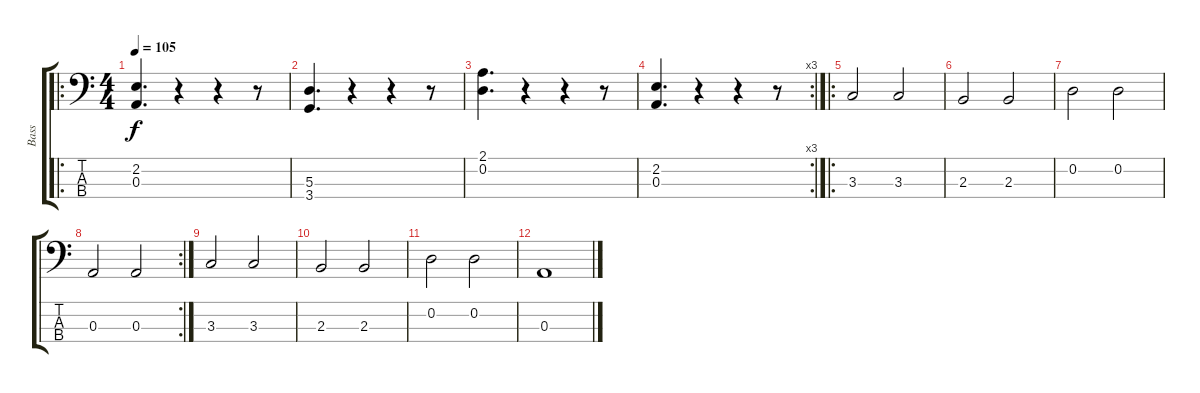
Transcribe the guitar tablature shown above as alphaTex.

\track ("Bass" "Bass") {instrument electricbassfinger}
\staff {score tabs}
\tuning (G2 D2 A1 E1) {hide}
\ro
\ts (4 4)
\tempo 105
\clef f4
\ks c
(2.2 0.3).4{d dy f} r.4 r.4 r.8 |
(5.3 3.4).4{d} r.4 r.4 r.8 |
(2.1 0.2).4{d} r.4 r.4 r.8 |
\rc 3
(2.2 0.3).4{d} r.4 r.4 r.8 |
\ro
3.3.2 3.3.2 |
2.3.2 2.3.2 |
0.2.2 0.2.2 |
\rc 2
0.3.2 0.3.2 |
3.3.2 3.3.2 |
2.3.2 2.3.2 |
0.2.2 0.2.2 |
0.3.1
